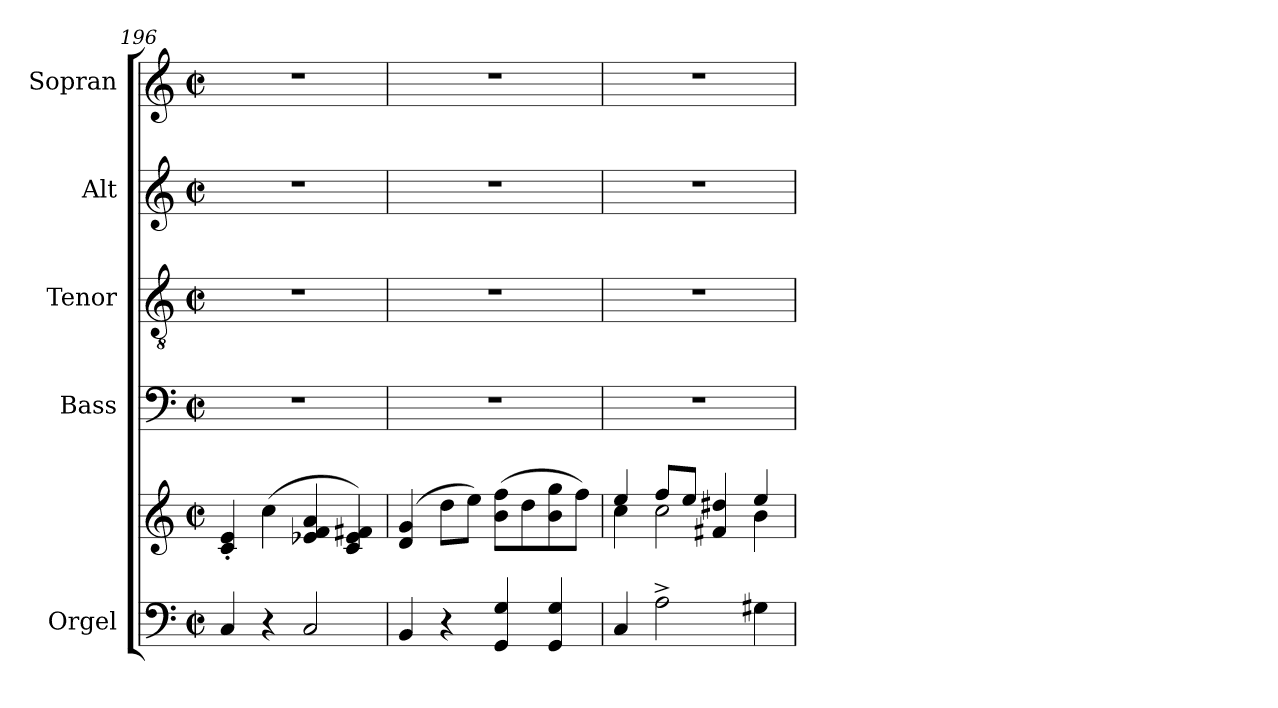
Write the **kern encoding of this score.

**kern	**kern	**kern	**kern	**kern	**kern
*part5	*part5	*part4	*part3	*part2	*part1
*staff6	*staff5	*staff4	*staff3	*staff2	*staff1
*I"Orgel	*	*I"Bass	*I"Tenor	*I"Alt	*I"Sopran
*I'Org.	*	*I'B.	*I'T.	*I'A.	*I'S.
*clefF4	*clefG2	*clefF4	*clefGv2	*clefG2	*clefG2
*k[]	*k[]	*k[]	*k[]	*k[]	*k[]
*C:	*C:	*C:	*C:	*C:	*C:
*M2/2	*M2/2	*M2/2	*M2/2	*M2/2	*M2/2
*met(c|)	*met(c|)	*met(c|)	*met(c|)	*met(c|)	*met(c|)
=196	=196	=196	=196	=196	=196
4C/	4c/'< 4e/'<	1r	1r	1r	1r
4r	(>4cc\	.	.	.	.
2C/	4e-X/ 4f/ 4a/	.	.	.	.
.	4c/ 4e-/ 4f#X/)	.	.	.	.
=197	=197	=197	=197	=197	=197
4BB/	(4d/ 4g/	1r	1r	1r	1r
4r	8dd\L	.	.	.	.
.	8ee\J)	.	.	.	.
4GG/ 4G/	(>8b\ 8ff\L	.	.	.	.
.	8dd\	.	.	.	.
4GG/ 4G/	8b\ 8gg\	.	.	.	.
.	8ff\J)	.	.	.	.
=198	=198	=198	=198	=198	=198
*	*^	*	*	*	*
4C/	4ee/	4cc\	1r	1r	1r	1r
2A^>\	8ff/L	2cc\	.	.	.	.
.	8ee/J	.	.	.	.	.
.	4f#X/ 4dd#X/	.	.	.	.	.
4G#X\	4ee/	4b\	.	.	.	.
*	*v	*v	*	*	*	*
=	=	=	=	=	=
*-	*-	*-	*-	*-	*-
